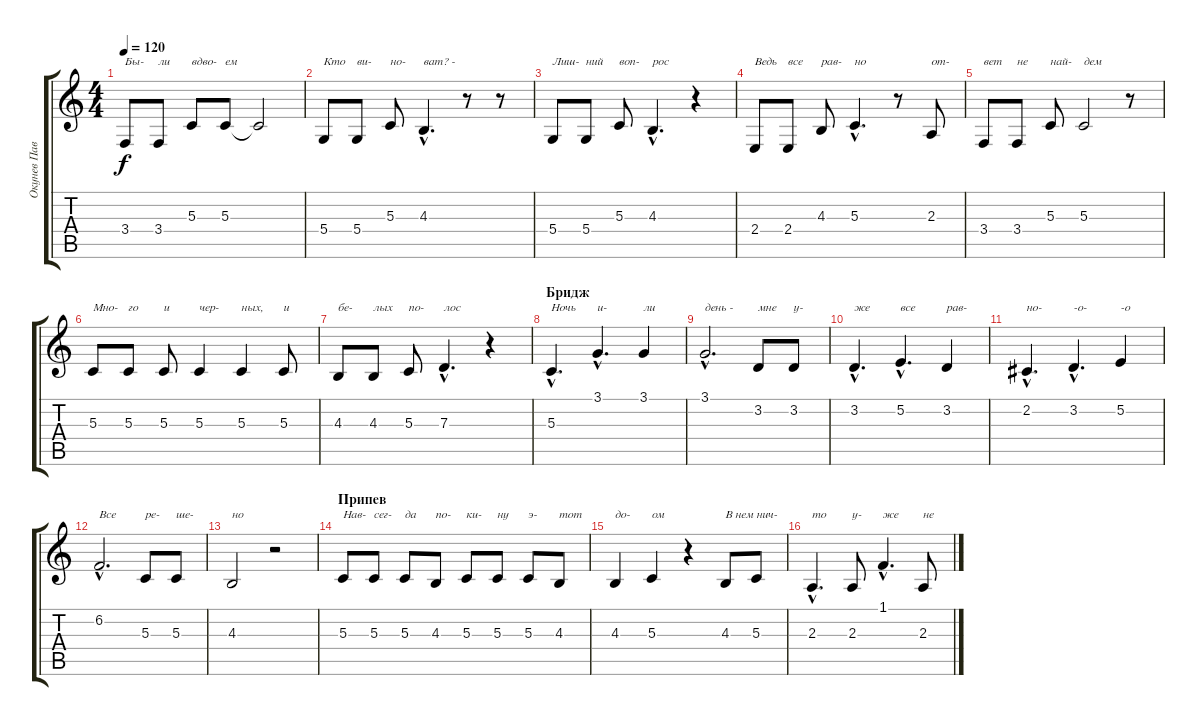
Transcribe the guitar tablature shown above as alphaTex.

\track ("Окунев Павел" "Окунев Пав") {instrument oboe}
\staff {score tabs}
\tuning (E4 B3 G3 D3 A2 E2) {hide}
\ts (4 4)
\tempo 120
\clef g2
\ks c
3.4.8{txt "Бы-" dy f} 3.4.8{txt "ли"} 5.3.8{txt "вдво-"} 5.3.8{txt "ем"} 5.3{t}.2 |
5.4.8{txt "Кто"} 5.4.8{txt "ви-"} 5.3.8{txt "но-"} 4.3{hac}.4{d txt "ват? -"} r.8 r.8 |
5.4.8{txt "Лиш-"} 5.4.8{txt "ний"} 5.3.8{txt "воп-"} 4.3{hac}.4{d txt "рос"} r.4 |
2.4.8{txt "Ведь"} 2.4.8{txt "все"} 4.3.8{txt "рав-"} 5.3{hac}.4{d txt "но"} r.8 2.3.8{txt "от-"} |
3.4.8{txt "вет"} 3.4.8{txt "не"} 5.3.8{txt "най-"} 5.3.2{txt "дем"} r.8 |
5.3.8{txt "Мно-"} 5.3.8{txt "го"} 5.3.8{txt "и"} 5.3.4{txt "чер-"} 5.3.4{txt "ных,"} 5.3.8{txt "и"} |
4.3.8{txt "бе-"} 4.3.8{txt "лых"} 5.3.8{txt "по-"} 7.3{hac}.4{d txt "лос"} r.4 |
\section ("" "Бридж")
5.3{hac}.4{d txt "Ночь"} 3.1{hac}.4{d txt "и-"} 3.1.4{txt "ли"} |
3.1{hac}.2{d txt "день -"} 3.2.8{txt "мне"} 3.2.8{txt "у-"} |
3.2{hac}.4{d txt "же"} 5.2{hac}.4{d txt "все"} 3.2.4{txt "рав-"} |
2.2{hac}.4{d txt "но-"} 3.2{hac}.4{d txt "-о-"} 5.2.4{txt "-о"} |
6.2{hac}.2{d txt "Все"} 5.3.8{txt "ре-"} 5.3.8{txt "ше-"} |
4.3.2{txt "но"} r.2 |
\section ("" "Припев")
5.3.8{txt "Нав-"} 5.3.8{txt "сег-"} 5.3.8{txt "да"} 4.3.8{txt "по-"} 5.3.8{txt "ки-"} 5.3.8{txt "ну"} 5.3.8{txt "э-"} 4.3.8{txt "тот"} |
4.3.4{txt "до-"} 5.3.4{txt "ом"} r.4 4.3.8{txt "В нем нич-"} 5.3.8 |
2.3{hac}.4{d txt "то"} 2.3.8{txt "у-"} 1.1{hac}.4{d txt "же"} 2.3.8{txt "не"}
